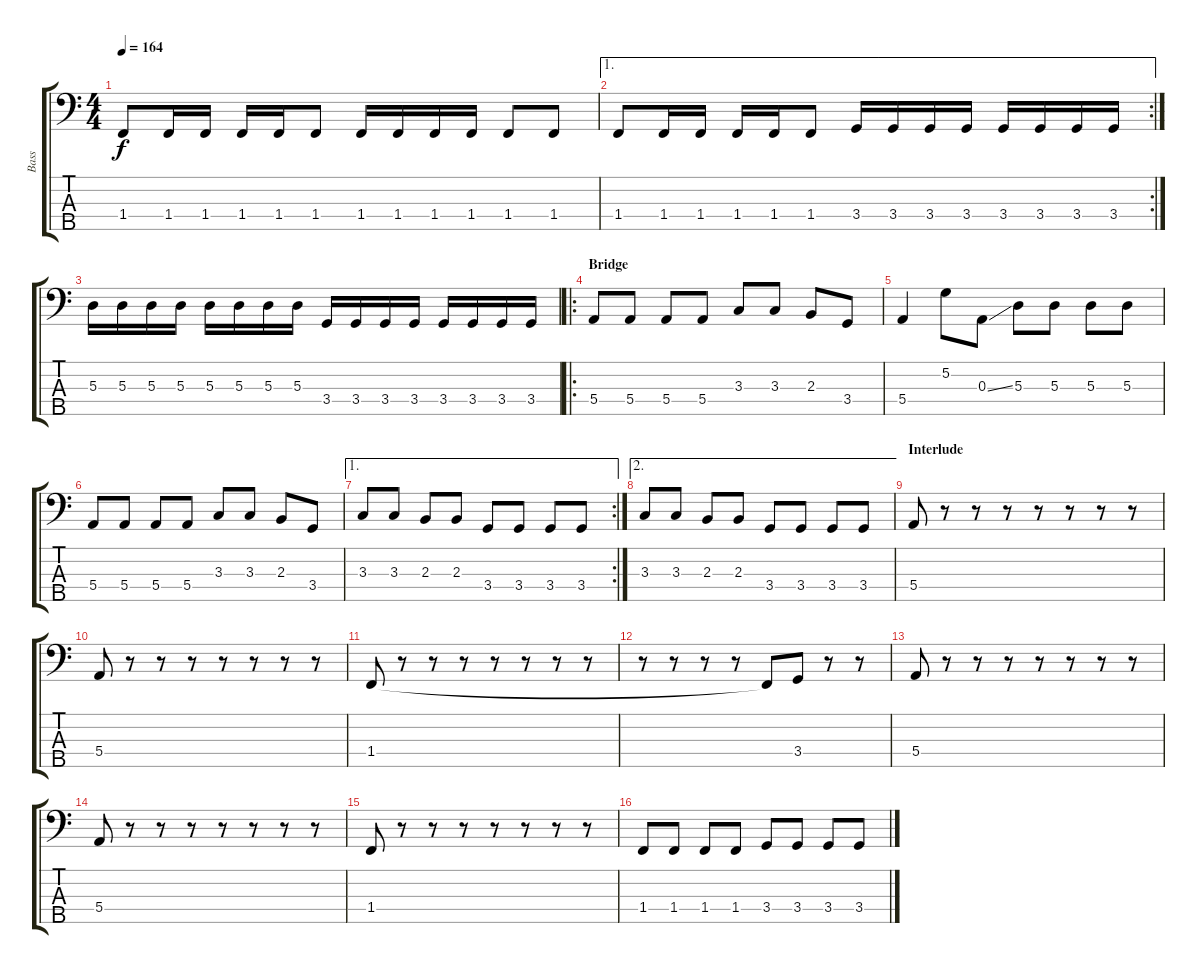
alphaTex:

\track ("Bass" "Bass") {instrument electricbasspick}
\staff {score tabs}
\tuning (G2 D2 A1 E1 B0) {hide}
\ts (4 4)
\tempo 164
\clef f4
\ks c
1.4.8{dy f} 1.4.16 1.4.16 1.4.16 1.4.16 1.4.8 1.4.16 1.4.16 1.4.16 1.4.16 1.4.8 1.4.8 |
\ae 1
\rc 2
1.4.8 1.4.16 1.4.16 1.4.16 1.4.16 1.4.8 3.4.16 3.4.16 3.4.16 3.4.16 3.4.16 3.4.16 3.4.16 3.4.16 |
5.3.16 5.3.16 5.3.16 5.3.16 5.3.16 5.3.16 5.3.16 5.3.16 3.4.16 3.4.16 3.4.16 3.4.16 3.4.16 3.4.16 3.4.16 3.4.16 |
\ro
\section ("" "Bridge")
5.4.8 5.4.8 5.4.8 5.4.8 3.3.8 3.3.8 2.3.8 3.4.8 |
5.4.4 5.2.8 0.3{ss}.8 5.3.8 5.3.8 5.3.8 5.3.8 |
5.4.8 5.4.8 5.4.8 5.4.8 3.3.8 3.3.8 2.3.8 3.4.8 |
\ae 1
\rc 2
3.3.8 3.3.8 2.3.8 2.3.8 3.4.8 3.4.8 3.4.8 3.4.8 |
\ae 2
3.3.8 3.3.8 2.3.8 2.3.8 3.4.8 3.4.8 3.4.8 3.4.8 |
\section ("" "Interlude")
5.4.8 r.8 r.8 r.8 r.8 r.8 r.8 r.8 |
5.4.8 r.8 r.8 r.8 r.8 r.8 r.8 r.8 |
1.4.8 r.8 r.8 r.8 r.8 r.8 r.8 r.8 |
r.8 r.8 r.8 r.8 1.4{t}.8 3.4.8 r.8 r.8 |
5.4.8 r.8 r.8 r.8 r.8 r.8 r.8 r.8 |
5.4.8 r.8 r.8 r.8 r.8 r.8 r.8 r.8 |
1.4.8 r.8 r.8 r.8 r.8 r.8 r.8 r.8 |
1.4.8 1.4.8 1.4.8 1.4.8 3.4.8 3.4.8 3.4.8 3.4.8
